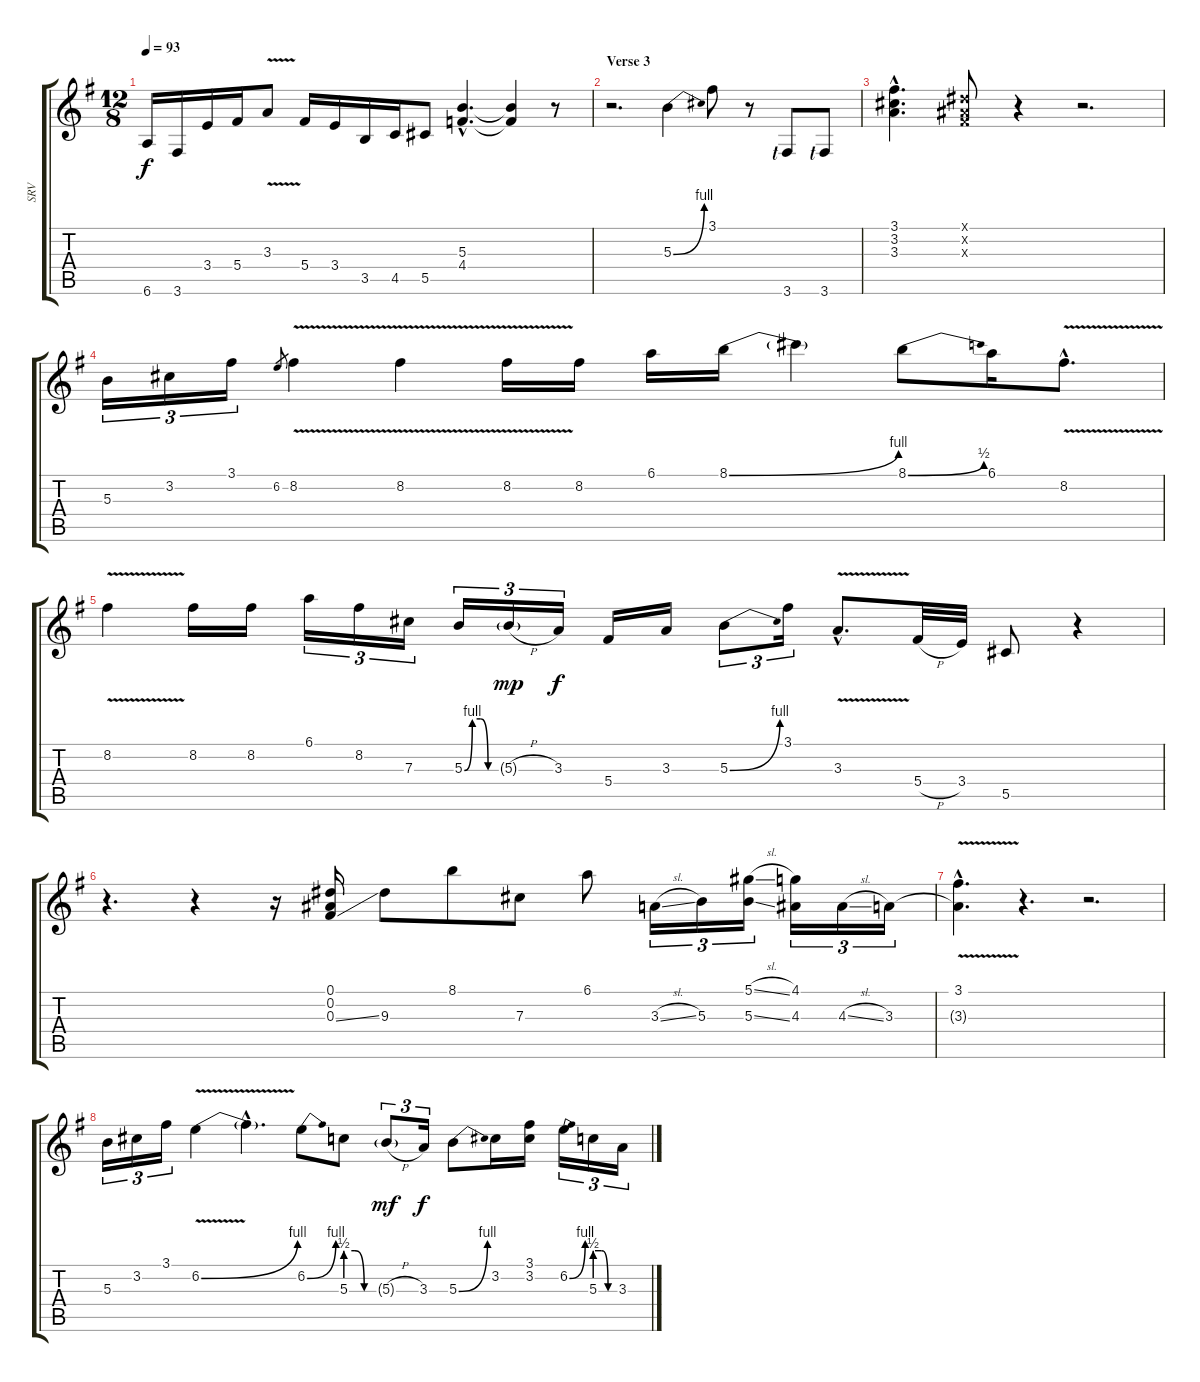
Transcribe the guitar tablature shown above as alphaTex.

\track ("SRV" "SRV") {instrument electricguitarjazz}
\staff {score tabs}
\tuning (Eb4 Bb3 Gb3 Db3 Ab2 Eb2) {hide}
\ts (12 8)
\tempo 93
\clef g2
\ks g
6.6.16{dy f} 3.6.16 3.4.16 5.4.16 3.3{v}.8 5.4.16 3.4.16 3.5.16 4.5.16 5.5.8 (5.3{hac} 4.4{hac}).4{d} (5.3{t} 4.4{t}).4 r.8 |
\section ("" "Verse 3")
r.2{d} 5.3{be (bend 0 0 60 4)}.4 3.1.8 r.8 3.6{lf 1}.8 3.6{lf 1}.8 |
(3.1{hac} 3.2{hac} 3.3{hac}).4{d} (0.1{x} 0.2{x} 0.3{x}).8 r.4 r.2{d} |
5.3.16{tu (3 2)} 3.2.16{tu (3 2)} 3.1.16{tu (3 2)} 6.2.8{gr} 8.2{v}.4 8.2{v}.4 8.2{v}.16 8.2.16 6.1.16 8.1{be (bend 0 0 60 4)}.16 8.1{t}.4 8.1{be (bend 0 0 60 2)}.8 6.1.16 8.2{v hac}.8{d} |
8.2{v}.4 8.2.16 8.2.16 6.1.16{tu (3 2)} 8.2.16{tu (3 2)} 7.3.16{tu (3 2)} 5.3{be (custom 0 0 15 4 30 4 45 0 60 0)}.16{tu (3 2)} 5.3{h g}.16{tu (3 2) dy mp} 3.3.16{tu (3 2) dy f} 5.4.16 3.3.16 5.3{be (bend 0 0 60 4)}.8{tu (3 2)} 3.1.16{tu (3 2)} 3.3{v hac}.8{d} 5.4{h}.32 3.4.32 5.5.8 r.4 |
r.4{d} r.4 r.16 (0.1 0.2 0.3{ss}).16 9.3.8 8.1.8 7.3.8 6.1.8 3.3{sl}.16{tu (3 2)} 5.3.16{tu (3 2)} (5.1{sl} 5.3{ss}).16{tu (3 2)} (4.1 4.3).16{tu (3 2)} 4.3{sl}.16{tu (3 2)} 3.3.16{tu (3 2)} |
(3.1{v hac} 3.3{hac t}).4{d} r.4{d} r.2{d} |
5.3.16{tu (3 2)} 3.2.16{tu (3 2)} 3.1.16{tu (3 2)} 6.2{be (bend 0 0 60 4) v}.4 6.2{hac t}.4{d} 6.2{be (bend 0 0 60 4)}.8 5.3{be (custom 0 2 20 2 40 0 60 0)}.8 5.3{h g}.8{tu (3 2) dy mf} 3.3.16{tu (3 2) dy f} 5.3{be (bend 0 0 60 4)}.8 3.2.16 (3.1 3.2).16 6.2{be (bend 0 0 60 4)}.16{tu (3 2)} 5.3{be (custom 0 2 20 2 40 0 60 0)}.16{tu (3 2)} 3.3.16{tu (3 2)}
